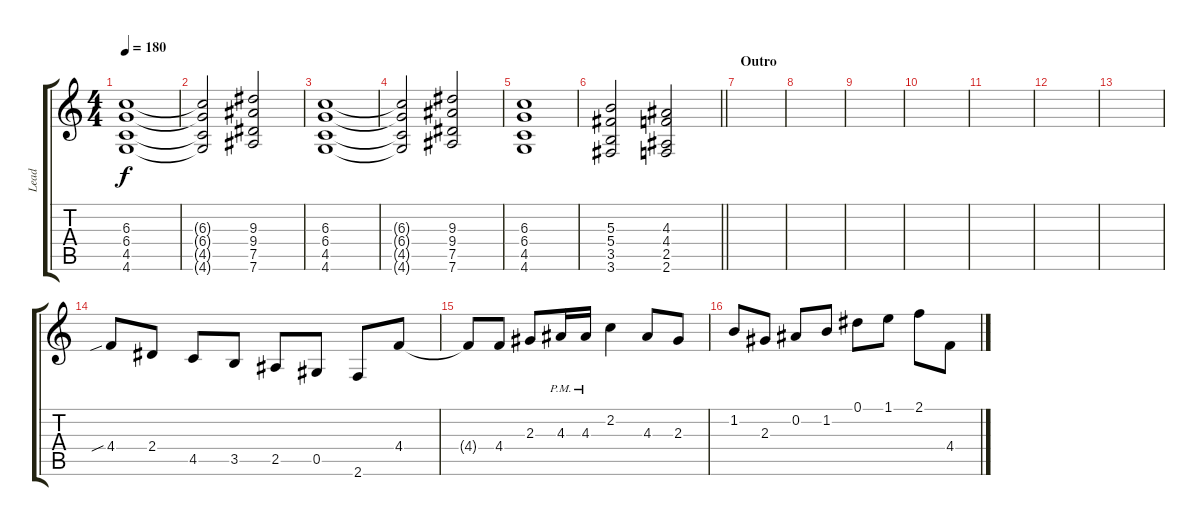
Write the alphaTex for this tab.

\track ("Lead" "Lead") {instrument distortionguitar}
\staff {score tabs}
\tuning (Eb4 Bb3 Gb3 Db3 Ab2 Eb2) {hide}
\ts (4 4)
\tempo 180
\clef g2
\ks c
(6.3 6.4 4.5 4.6).1{dy f} |
(6.3{t} 6.4{t} 4.5{t} 4.6{t}).2 (9.3 9.4 7.5 7.6).2 |
(6.3 6.4 4.5 4.6).1 |
(6.3{t} 6.4{t} 4.5{t} 4.6{t}).2 (9.3 9.4 7.5 7.6).2 |
(6.3 6.4 4.5 4.6).1 |
\barLineRight lightlight
(5.3 5.4 3.5 3.6).2 (4.3 4.4 2.5 2.6).2 |
\section ("" "Outro")
|
|
|
|
|
|
|
4.4{sib}.8{volume 16} 2.4.8 4.5.8 3.5.8 2.5.8 0.5.8 2.6.8 4.4.8 |
4.4{t}.8 4.4.8 2.3.8 4.3{pm}.16 4.3{pm}.16 2.2.4 4.3.8 2.3.8 |
1.2.8 2.3.8 0.2.8 1.2.8 0.1.8 1.1.8 2.1.8 4.4.8
